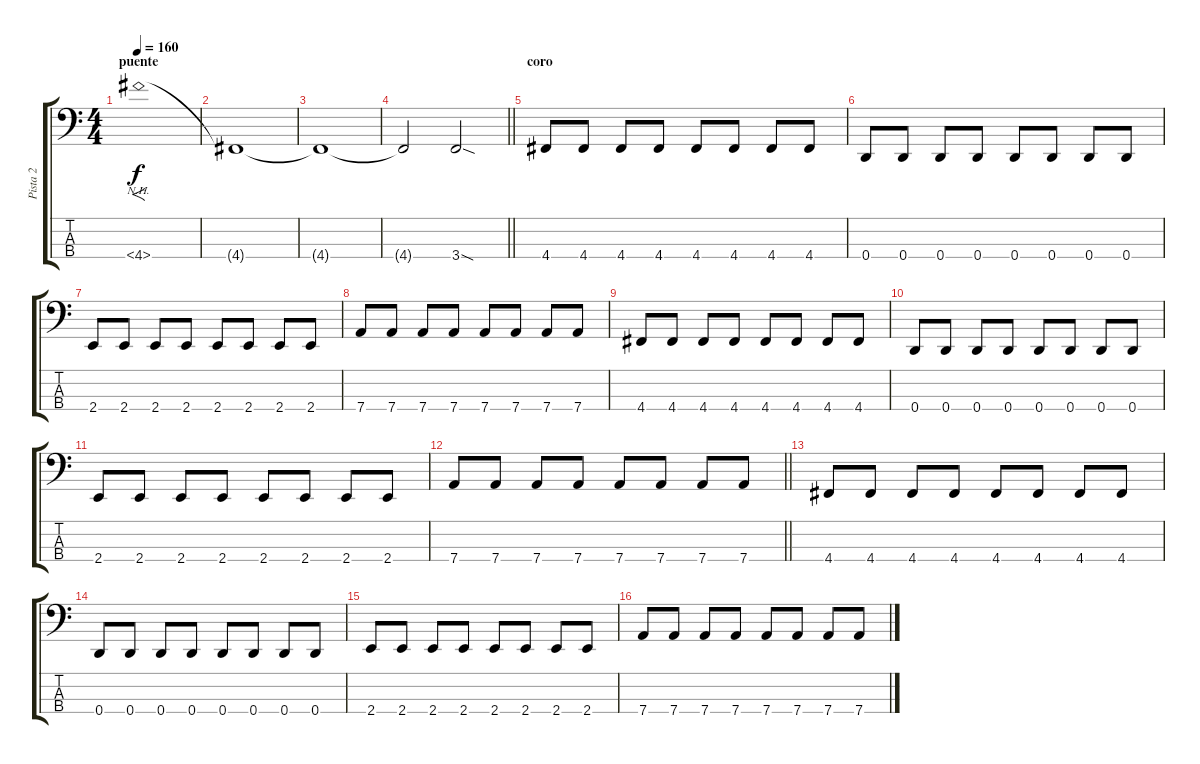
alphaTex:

\track ("Pista 2" "Pista 2") {instrument electricbassfinger}
\staff {score tabs}
\tuning (G2 D2 A1 D1) {hide}
\ts (4 4)
\section ("" "puente")
\tempo 160
\clef f4
\ks c
4.4{nh}.1{f dy f} |
4.4{t}.1 |
4.4{t}.1 |
\barLineRight lightlight
4.4{t}.2 3.4{sod}.2 |
\section ("" "coro")
4.4.8 4.4.8 4.4.8 4.4.8 4.4.8 4.4.8 4.4.8 4.4.8 |
0.4.8 0.4.8 0.4.8 0.4.8 0.4.8 0.4.8 0.4.8 0.4.8 |
2.4.8 2.4.8 2.4.8 2.4.8 2.4.8 2.4.8 2.4.8 2.4.8 |
7.4.8 7.4.8 7.4.8 7.4.8 7.4.8 7.4.8 7.4.8 7.4.8 |
4.4.8 4.4.8 4.4.8 4.4.8 4.4.8 4.4.8 4.4.8 4.4.8 |
0.4.8 0.4.8 0.4.8 0.4.8 0.4.8 0.4.8 0.4.8 0.4.8 |
2.4.8 2.4.8 2.4.8 2.4.8 2.4.8 2.4.8 2.4.8 2.4.8 |
\barLineRight lightlight
7.4.8 7.4.8 7.4.8 7.4.8 7.4.8 7.4.8 7.4.8 7.4.8 |
4.4.8 4.4.8 4.4.8 4.4.8 4.4.8 4.4.8 4.4.8 4.4.8 |
0.4.8 0.4.8 0.4.8 0.4.8 0.4.8 0.4.8 0.4.8 0.4.8 |
2.4.8 2.4.8 2.4.8 2.4.8 2.4.8 2.4.8 2.4.8 2.4.8 |
7.4.8 7.4.8 7.4.8 7.4.8 7.4.8 7.4.8 7.4.8 7.4.8
